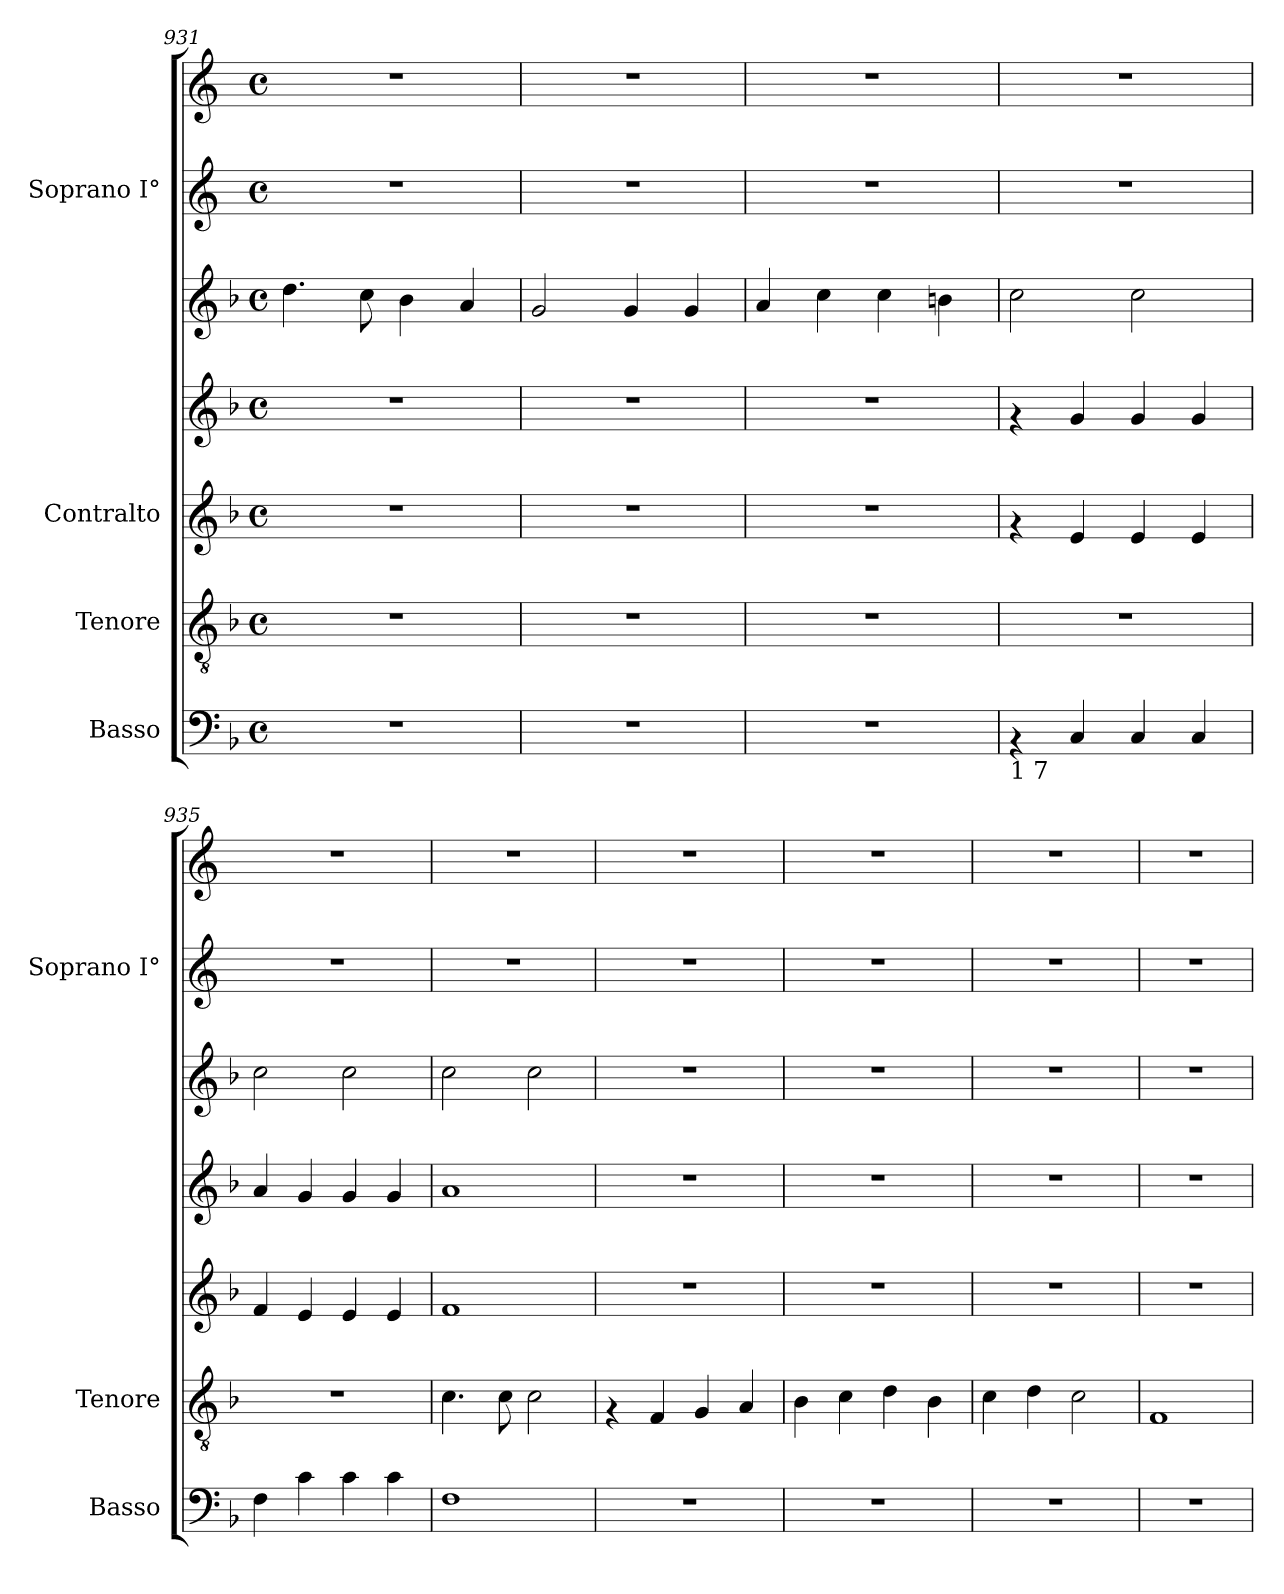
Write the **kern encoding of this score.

**kern	**kern	**kern	**kern	**kern	**kern	**kern
*part6	*part5	*part4	*part3	*part2	*part1	*part1
*staff7	*staff6	*staff5	*staff4	*staff3	*staff2	*staff1
*I"Basso	*I"Tenore	*I"Contralto	*	*	*I"Soprano I°	*
*I'Basso	*I'Tenore	*	*	*	*I'Soprano I°	*
*clefF4	*clefGv2	*clefG2	*clefG2	*clefG2	*clefG2	*clefG2
*k[b-]	*k[b-]	*k[b-]	*k[b-]	*k[b-]	*k[]	*k[]
*F:	*F:	*F:	*F:	*F:	*C:	*C:
*M4/4	*M4/4	*M4/4	*M4/4	*M4/4	*M4/4	*M4/4
*met(c)	*met(c)	*met(c)	*met(c)	*met(c)	*met(c)	*met(c)
=931	=931	=931	=931	=931	=931	=931
1r	1r	1r	1r	4.dd\	1r	1r
.	.	.	.	8cc\	.	.
.	.	.	.	4b-\	.	.
.	.	.	.	4a/	.	.
=932	=932	=932	=932	=932	=932	=932
1r	1r	1r	1r	2g/	1r	1r
.	.	.	.	4g/	.	.
.	.	.	.	4g/	.	.
=933	=933	=933	=933	=933	=933	=933
1r	1r	1r	1r	4a/	1r	1r
.	.	.	.	4cc\	.	.
.	.	.	.	4cc\	.	.
.	.	.	.	4bn\	.	.
!!LO:PB:g=z
=934	=934	=934	=934	=934	=934	=934
!LO:TX:b:t=1 7	!	!	!	!	!	!
4rAA	1r	4rf	4rf	2cc\	1r	1r
4C/	.	4e/	4g/	.	.	.
4C/	.	4e/	4g/	2cc\	.	.
4C/	.	4e/	4g/	.	.	.
=935	=935	=935	=935	=935	=935	=935
4F\	1r	4f/	4a/	2cc\	1r	1r
4c\	.	4e/	4g/	.	.	.
4c\	.	4e/	4g/	2cc\	.	.
4c\	.	4e/	4g/	.	.	.
=936	=936	=936	=936	=936	=936	=936
1F	4.c\	1f	1a	2cc\	1r	1r
.	8c\	.	.	.	.	.
.	2c\	.	.	2cc\	.	.
=937	=937	=937	=937	=937	=937	=937
1r	4rF	1r	1r	1r	1r	1r
.	4F/	.	.	.	.	.
.	4G/	.	.	.	.	.
.	4A/	.	.	.	.	.
=938	=938	=938	=938	=938	=938	=938
1r	4B-\	1r	1r	1r	1r	1r
.	4c\	.	.	.	.	.
.	4d\	.	.	.	.	.
.	4B-\	.	.	.	.	.
=939	=939	=939	=939	=939	=939	=939
1r	4c\	1r	1r	1r	1r	1r
.	4d\	.	.	.	.	.
.	2c\	.	.	.	.	.
=940	=940	=940	=940	=940	=940	=940
1r	1F	1r	1r	1r	1r	1r
=	=	=	=	=	=	=
*-	*-	*-	*-	*-	*-	*-
